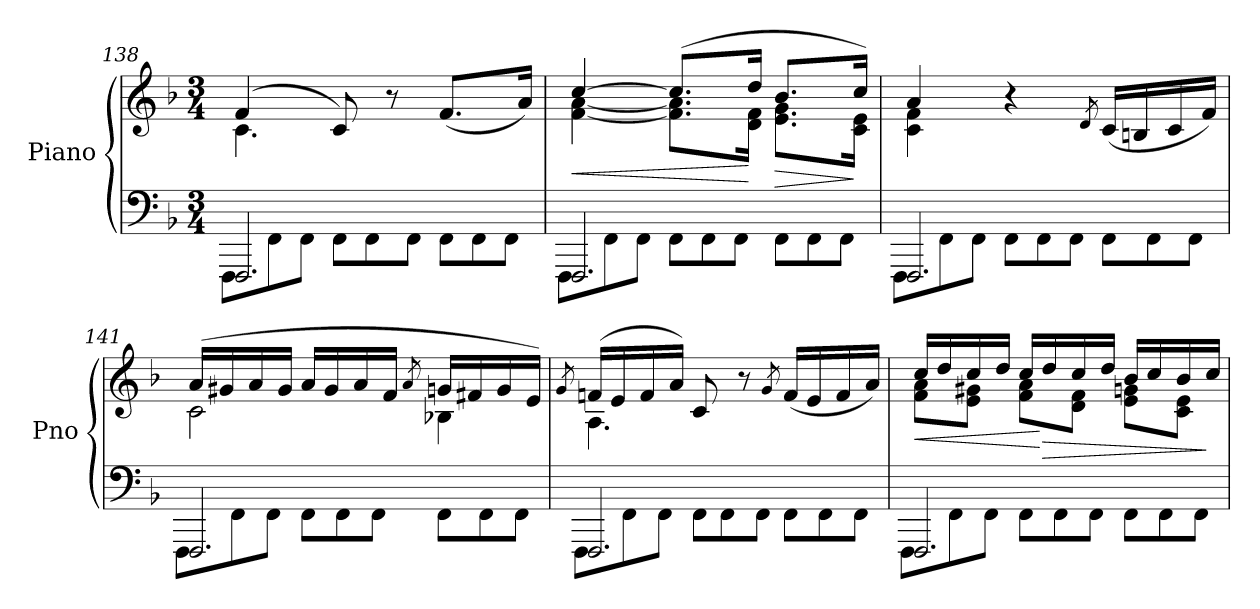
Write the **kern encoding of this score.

**kern	**kern	**dynam
*part1	*part1	*part1
*staff2	*staff1	*staff1/2
*I"Piano	*	*
*I'Pno	*	*
*clefF4	*clefG2	*
*k[b-]	*k[b-]	*
*F:	*F:	*
*M3/4	*M3/4	*
=138	=138	=138
*^	*	*
*	*Xtuplet	*	*
*	*	*^	*
2.FFF/	12FFF\L	(>4f/	4.c\	.
.	12FF\	.	.	.
.	12FF\J	.	.	.
.	12FF\L	8c/)	.	.
.	12FF\	.	.	.
.	.	8r	4.ryy	.
.	12FF\J	.	.	.
.	12FF\L	(>8.f/L	.	.
.	12FF\	.	.	.
.	12FF\J	.	.	.
.	.	16a/Jk)	.	.
=139	=139	=139	=139	=139
!	!	!	!	!LO:HP:b
2.FFF/	12FFF\L	[4cc/	[4f\ [4a\	<
.	12FF\	.	.	.
.	12FF\J	.	.	.
.	12FF\L	(>8.cc/L]	8.f\] 8.a\]L	.
.	12FF\	.	.	.
.	12FF\J	.	.	.
.	.	16dd/Jk	16d\ 16f\Jk	[
!	!	!	!	!LO:HP:b
.	12FF\L	8.b-/L	8.e\ 8.g\L	>
.	12FF\	.	.	.
.	12FF\J	.	.	.
.	.	16cc/Jk)	16c\ 16e\Jk	]
!!LO:LB:g=z	!!
=140	=140	=140	=140	=140
2.FFF/	12FFF\L	4a/	4c\ 4f\	.
.	12FF\	.	.	.
.	12FF\J	.	.	.
.	12FF\L	4r	2ryy	.
.	12FF\	.	.	.
.	12FF\J	.	.	.
.	.	8qd/	.	.
.	12FF\L	(>16c/LL	.	.
.	.	16Bn/	.	.
.	12FF\	.	.	.
.	.	16c/	.	.
.	12FF\J	.	.	.
.	.	16f/JJ)	.	.
=141	=141	=141	=141	=141
2.FFF/	12FFF\L	(>16a/LL	2c\	.
.	.	16g#X/	.	.
.	12FF\	.	.	.
.	.	16a/	.	.
.	12FF\J	.	.	.
.	.	16g#/JJ	.	.
.	12FF\L	16a/LL	.	.
.	.	16g#/	.	.
.	12FF\	.	.	.
.	.	16a/	.	.
.	12FF\J	.	.	.
.	.	16f/JJ	.	.
.	.	8qa/	.	.
.	12FF\L	16gn/LL	4B-X\	.
.	.	16f#X/	.	.
.	12FF\	.	.	.
.	.	16g/	.	.
.	12FF\J	.	.	.
.	.	16e/JJ)	.	.
!!LO:PB:g=z	!!
=142	=142	=142	=142	=142
.	.	8qg/	.	.
2.FFF/	12FFF\L	(>16fn/LL	4.A\	.
.	.	16e/	.	.
.	12FF\	.	.	.
.	.	16f/	.	.
.	12FF\J	.	.	.
.	.	16a/JJ)	.	.
.	12FF\L	8c/	.	.
.	12FF\	.	.	.
.	.	8r	4.ryy	.
.	12FF\J	.	.	.
.	.	8qg/	.	.
.	12FF\L	(>16f/LL	.	.
.	.	16e/	.	.
.	12FF\	.	.	.
.	.	16f/	.	.
.	12FF\J	.	.	.
.	.	16a/JJ)	.	.
=143	=143	=143	=143	=143
!	!	!	!	!LO:HP:b
2.FFF/	12FFF\L	16cc/LL	8f\ 8a\L	<
.	.	16dd/	.	.
.	12FF\	.	.	.
.	.	16cc/	8e\ 8g#X\J	.
.	12FF\J	.	.	.
.	.	16dd/JJ	.	.
.	12FF\L	16cc/LL	8f\ 8a\L	.
!	!	!	!	!LO:HP:n=1:b
.	.	16dd/	.	[ >
.	12FF\	.	.	.
.	.	16cc/	8d\ 8f\J	.
.	12FF\J	.	.	.
.	.	16dd/JJ	.	.
.	12FF\L	16b-/LL	8e\ 8gn\L	.
.	.	16cc/	.	.
.	12FF\	.	.	.
.	.	16b-/	8c\ 8e\J	.
.	12FF\J	.	.	.
.	.	16cc/JJ	.	]
*v	*v	*	*	*
*	*v	*v	*
=	=	=
*-	*-	*-
